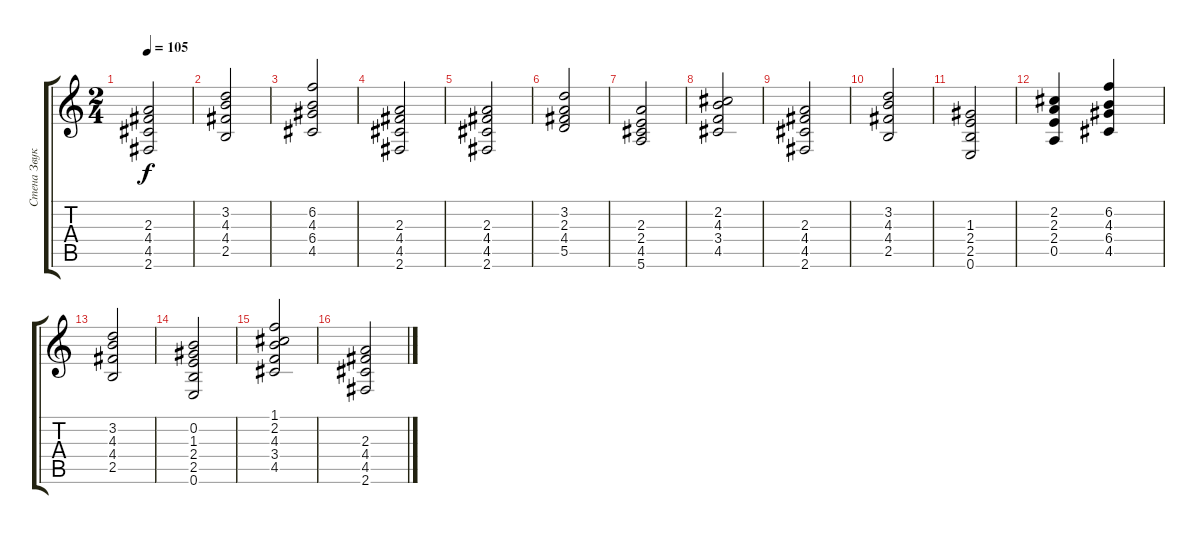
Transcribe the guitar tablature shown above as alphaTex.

\track ("Стена Звука" "Стена Звук") {instrument overdrivenguitar}
\staff {score tabs}
\tuning (E4 B3 G3 D3 A2 E2) {hide}
\ts (2 4)
\tempo 105
\clef g2
\ks c
(2.3 4.4 4.5 2.6).2{dy f} |
(3.2 4.3 4.4 2.5).2 |
(6.2 4.3 6.4 4.5).2 |
(2.3 4.4 4.5 2.6).2 |
(2.3 4.4 4.5 2.6).2 |
(3.2 2.3 4.4 5.5).2 |
(2.3 2.4 4.5 5.6).2 |
(2.2 4.3 3.4 4.5).2 |
(2.3 4.4 4.5 2.6).2 |
(3.2 4.3 4.4 2.5).2 |
(1.3 2.4 2.5 0.6).2 |
(2.2 2.3 2.4 0.5).4 (6.2 4.3 6.4 4.5).4 |
(3.2 4.3 4.4 2.5).2 |
(0.2 1.3 2.4 2.5 0.6).2 |
(1.1 2.2 4.3 3.4 4.5).2 |
(2.3 4.4 4.5 2.6).2
